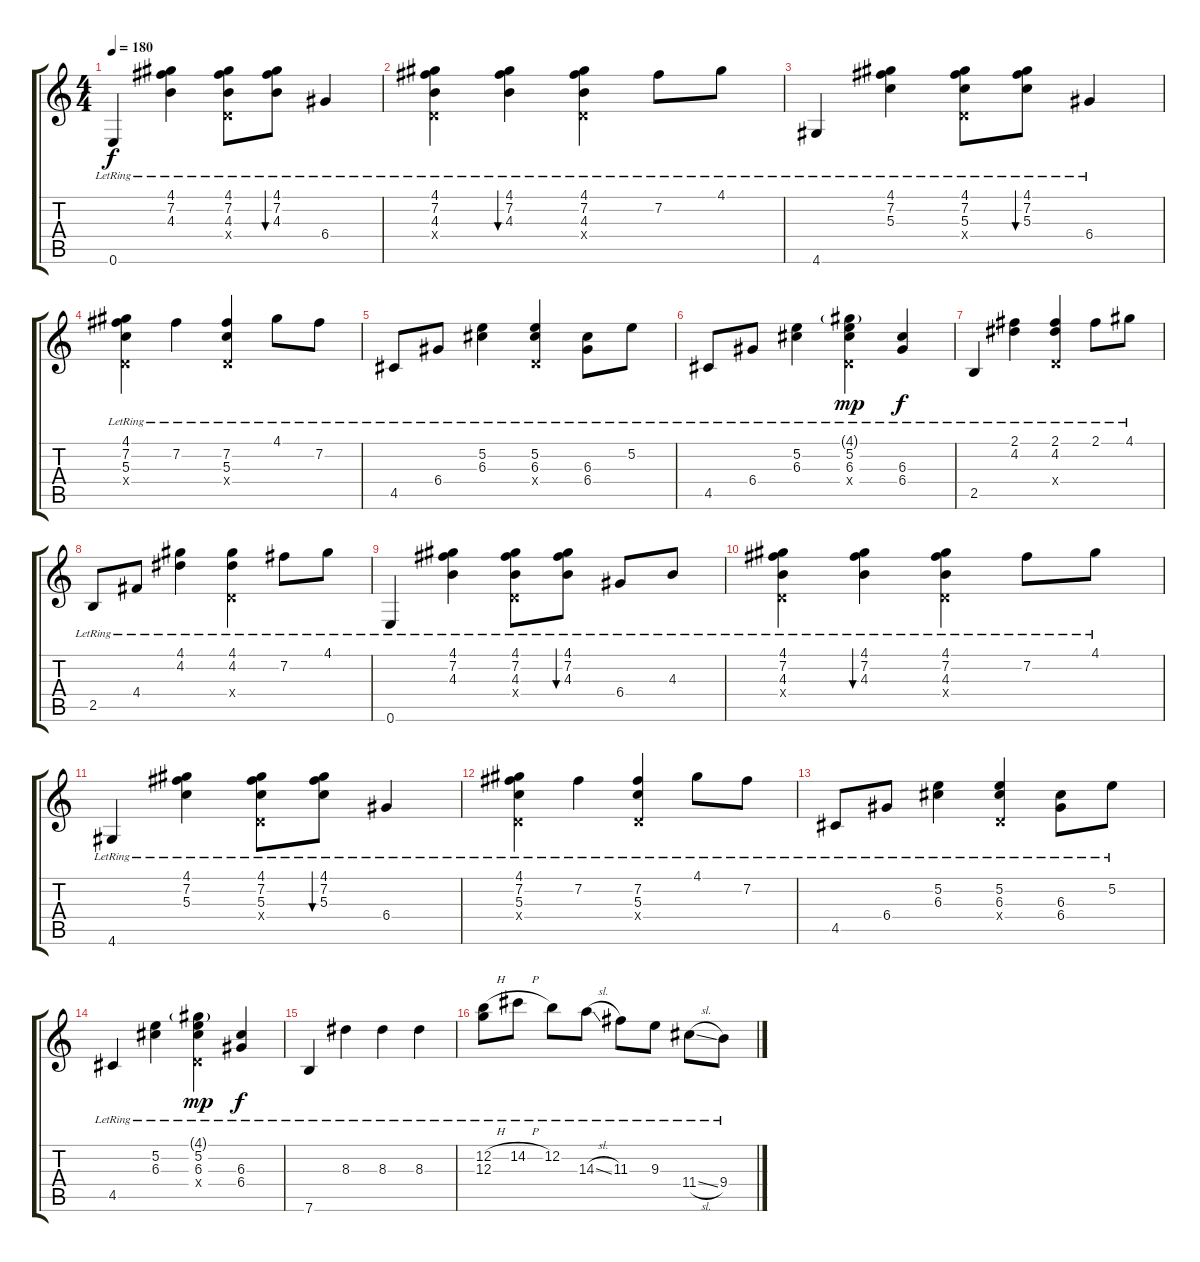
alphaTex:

\track "" {instrument acousticguitarsteel}
\staff {score tabs}
\tuning (E4 B3 G3 D3 A2 E2) {hide}
\ts (4 4)
\tempo 180
\clef g2
\ks c
0.6{lr}.4{dy f} (4.1{lr} 7.2{lr} 4.3{lr}).4 (4.1{lr} 7.2{lr} 4.3{lr} 0.4{x}).8 (4.1{lr} 7.2{lr} 4.3{lr}).8{bu 60} 6.4{lr}.4 |
(4.1{lr} 7.2{lr} 4.3{lr} 0.4{x}).4 (4.1{lr} 7.2{lr} 4.3{lr}).4{bu 60} (4.1{lr} 7.2{lr} 4.3{lr} 0.4{x}).4 7.2{lr}.8 4.1{lr}.8 |
4.6{lr}.4 (4.1{lr} 7.2{lr} 5.3{lr}).4 (4.1{lr} 7.2{lr} 5.3{lr} 0.4{x}).8 (4.1{lr} 7.2{lr} 5.3{lr}).8{bu 60} 6.4{lr}.4 |
(4.1{lr} 7.2{lr} 5.3{lr} 0.4{x}).4 7.2{lr}.4 (7.2{lr} 5.3{lr} 0.4{x}).4 4.1{lr}.8 7.2{lr}.8 |
4.5{lr}.8 6.4{lr}.8 (5.2{lr} 6.3{lr}).4 (5.2{lr} 6.3{lr} 0.4{x}).4 (6.3{lr} 6.4{lr}).8 5.2{lr}.8 |
4.5{lr}.8 6.4{lr}.8 (5.2{lr} 6.3).4 (4.1{g lr} 5.2{lr} 6.3{lr} 0.4{x}).4{dy mp} (6.3{lr} 6.4{lr}).4{dy f} |
2.5{lr}.4 (2.1{lr} 4.2{lr}).4 (2.1{lr} 4.2{lr} 0.4{x}).4 2.1{lr}.8 4.1{lr}.8 |
2.5{lr}.8 4.4{lr}.8 (4.1{lr} 4.2{lr}).4 (4.1{lr} 4.2{lr} 0.4{x}).4 7.2{lr}.8 4.1{lr}.8 |
0.6{lr}.4 (4.1{lr} 7.2{lr} 4.3{lr}).4 (4.1{lr} 7.2{lr} 4.3{lr} 0.4{x}).8 (4.1{lr} 7.2{lr} 4.3{lr}).8{bu 60} 6.4{lr}.8 4.3{lr}.8 |
(4.1{lr} 7.2{lr} 4.3{lr} 0.4{x}).4 (4.1{lr} 7.2{lr} 4.3{lr}).4{bu 60} (4.1{lr} 7.2{lr} 4.3{lr} 0.4{x}).4 7.2{lr}.8 4.1{lr}.8 |
4.6{lr}.4 (4.1{lr} 7.2{lr} 5.3{lr}).4 (4.1{lr} 7.2{lr} 5.3{lr} 0.4{x}).8 (4.1{lr} 7.2{lr} 5.3{lr}).8{bu 60} 6.4{lr}.4 |
(4.1{lr} 7.2{lr} 5.3{lr} 0.4{x}).4 7.2{lr}.4 (7.2{lr} 5.3{lr} 0.4{x}).4 4.1{lr}.8 7.2{lr}.8 |
4.5{lr}.8 6.4{lr}.8 (5.2{lr} 6.3{lr}).4 (5.2{lr} 6.3{lr} 0.4{x}).4 (6.3{lr} 6.4{lr}).8 5.2{lr}.8 |
4.5{lr}.4 (5.2{lr} 6.3{lr}).4 (4.1{g lr} 5.2{lr} 6.3{lr} 0.4{x}).4{dy mp} (6.3{lr} 6.4{lr}).4{dy f} |
7.6{lr}.4 8.3{lr}.4 8.3{lr}.4 8.3{lr}.4 |
(12.2{h lr} 12.3{lr}).8 14.2{h lr}.8 12.2{lr}.8 14.3{sl lr}.8 11.3{lr}.8 9.3{lr}.8 11.4{sl lr}.8 9.4{lr}.8
